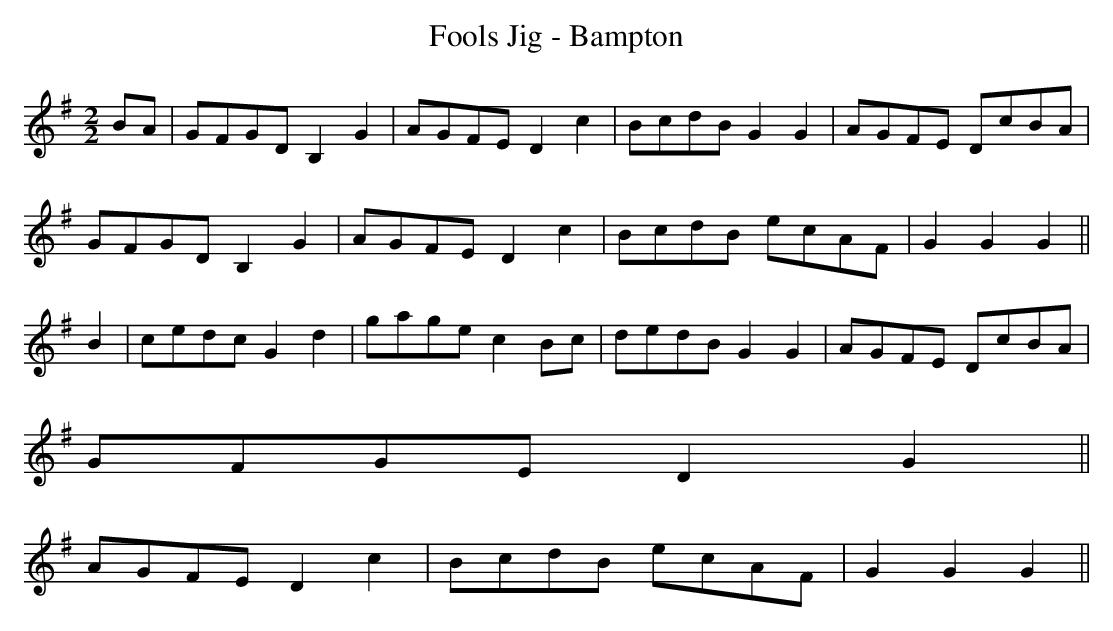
X:1
T:Fools Jig - Bampton
M:2/2
L:1/8
K:G
BA|GFGD B,2 G2|AGFE D2 c2|BcdB G2 G2|AGFE DcBA|
GFGD B,2 G2|AGFE D2 c2|BcdB ecAF|G2 G2 G2||
B2|cedc G2 d2|gage c2 Bc|dedB G2 G2|AGFE DcBA|
GFGE D2 G2||
AGFE D2 c2|BcdB ecAF|G2 G2 G2||
